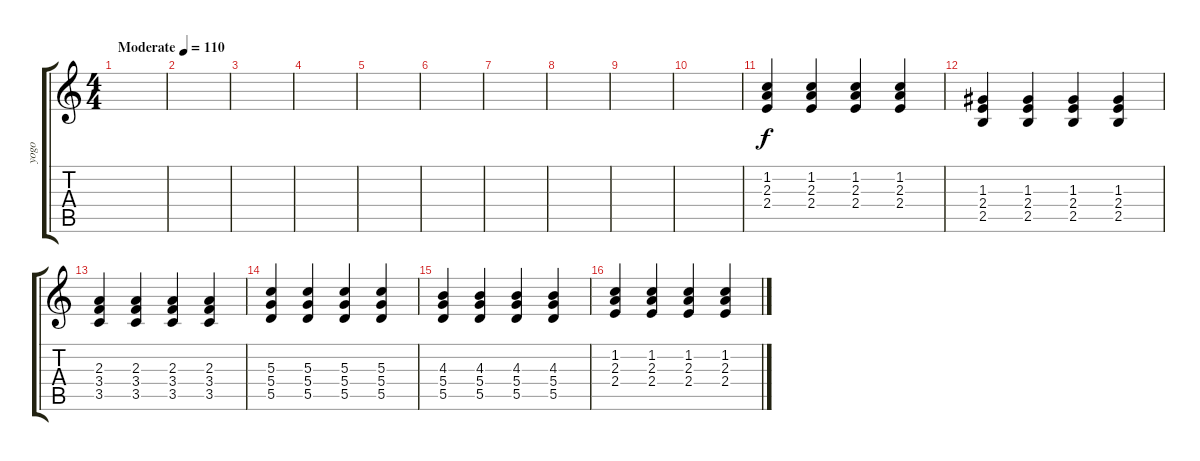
\track ("yogo" "yogo") {instrument overdrivenguitar}
\staff {score tabs}
\tuning (E4 B3 G3 D3 A2 E2) {hide}
\ts (4 4)
\tempo (110 "Moderate")
\clef g2
\ks c
|
|
|
|
|
|
|
|
|
|
(1.2 2.3 2.4).4{instrument acousticguitarsteel} (1.2 2.3 2.4).4 (1.2 2.3 2.4).4 (1.2 2.3 2.4).4 |
(1.3 2.4 2.5).4 (1.3 2.4 2.5).4 (1.3 2.4 2.5).4 (1.3 2.4 2.5).4 |
(2.3 3.4 3.5).4 (2.3 3.4 3.5).4 (2.3 3.4 3.5).4 (2.3 3.4 3.5).4 |
(5.3 5.4 5.5).4 (5.3 5.4 5.5).4 (5.3 5.4 5.5).4 (5.3 5.4 5.5).4 |
(4.3 5.4 5.5).4 (4.3 5.4 5.5).4 (4.3 5.4 5.5).4 (4.3 5.4 5.5).4 |
(1.2 2.3 2.4).4{instrument acousticguitarsteel} (1.2 2.3 2.4).4 (1.2 2.3 2.4).4 (1.2 2.3 2.4).4
